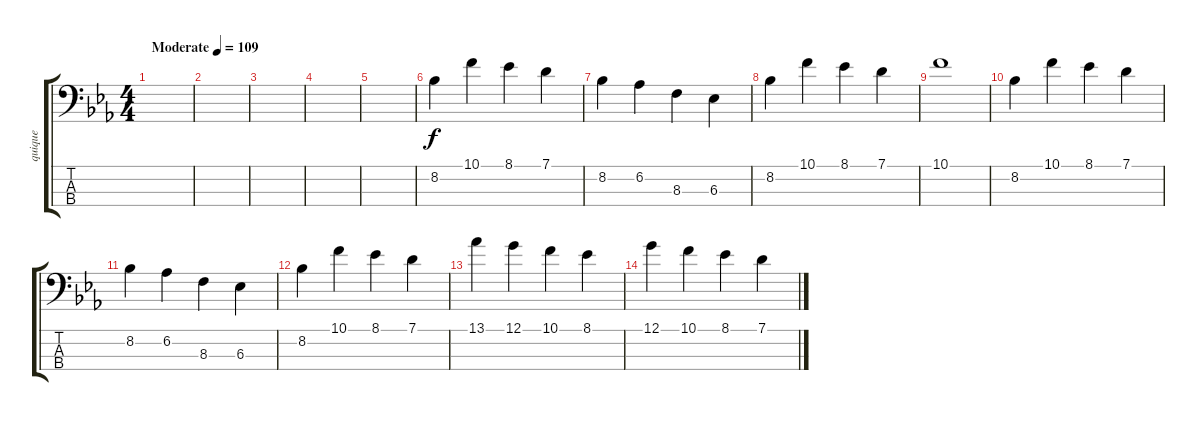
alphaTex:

\track ("quique" "quique") {instrument acousticbass}
\staff {score tabs}
\tuning (G2 D2 A1 E1) {hide}
\ts (4 4)
\tempo (109 "Moderate")
\clef f4
\ks eb
|
|
|
|
|
8.2.4 10.1.4 8.1.4 7.1.4 |
8.2.4 6.2.4 8.3.4 6.3.4 |
8.2.4 10.1.4 8.1.4 7.1.4 |
10.1.1 |
8.2.4 10.1.4 8.1.4 7.1.4 |
8.2.4 6.2.4 8.3.4 6.3.4 |
8.2.4 10.1.4 8.1.4 7.1.4 |
13.1.4 12.1.4 10.1.4 8.1.4 |
12.1.4 10.1.4 8.1.4 7.1.4
